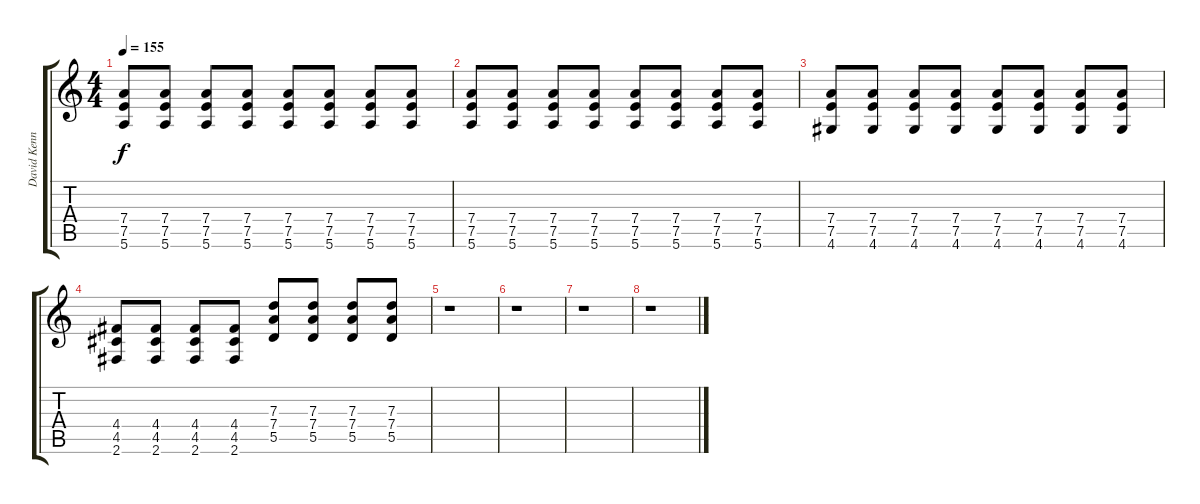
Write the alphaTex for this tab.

\track ("David Kennedy(guitar)" "David Kenn") {instrument distortionguitar}
\staff {score tabs}
\tuning (E4 B3 G3 D3 A2 E2) {hide}
\ts (4 4)
\tempo 155
\clef g2
\ks c
(7.4 7.5 5.6).8{dy f} (7.4 7.5 5.6).8 (7.4 7.5 5.6).8 (7.4 7.5 5.6).8 (7.4 7.5 5.6).8 (7.4 7.5 5.6).8 (7.4 7.5 5.6).8 (7.4 7.5 5.6).8 |
(7.4 7.5 5.6).8 (7.4 7.5 5.6).8 (7.4 7.5 5.6).8 (7.4 7.5 5.6).8 (7.4 7.5 5.6).8 (7.4 7.5 5.6).8 (7.4 7.5 5.6).8 (7.4 7.5 5.6).8 |
(7.4 7.5 4.6).8 (7.4 7.5 4.6).8 (7.4 7.5 4.6).8 (7.4 7.5 4.6).8 (7.4 7.5 4.6).8 (7.4 7.5 4.6).8 (7.4 7.5 4.6).8 (7.4 7.5 4.6).8 |
(4.4 4.5 2.6).8 (4.4 4.5 2.6).8 (4.4 4.5 2.6).8 (4.4 4.5 2.6).8 (7.3 7.4 5.5).8 (7.3 7.4 5.5).8 (7.3 7.4 5.5).8 (7.3 7.4 5.5).8 |
r.1 |
r.1 |
r.1 |
r.1
